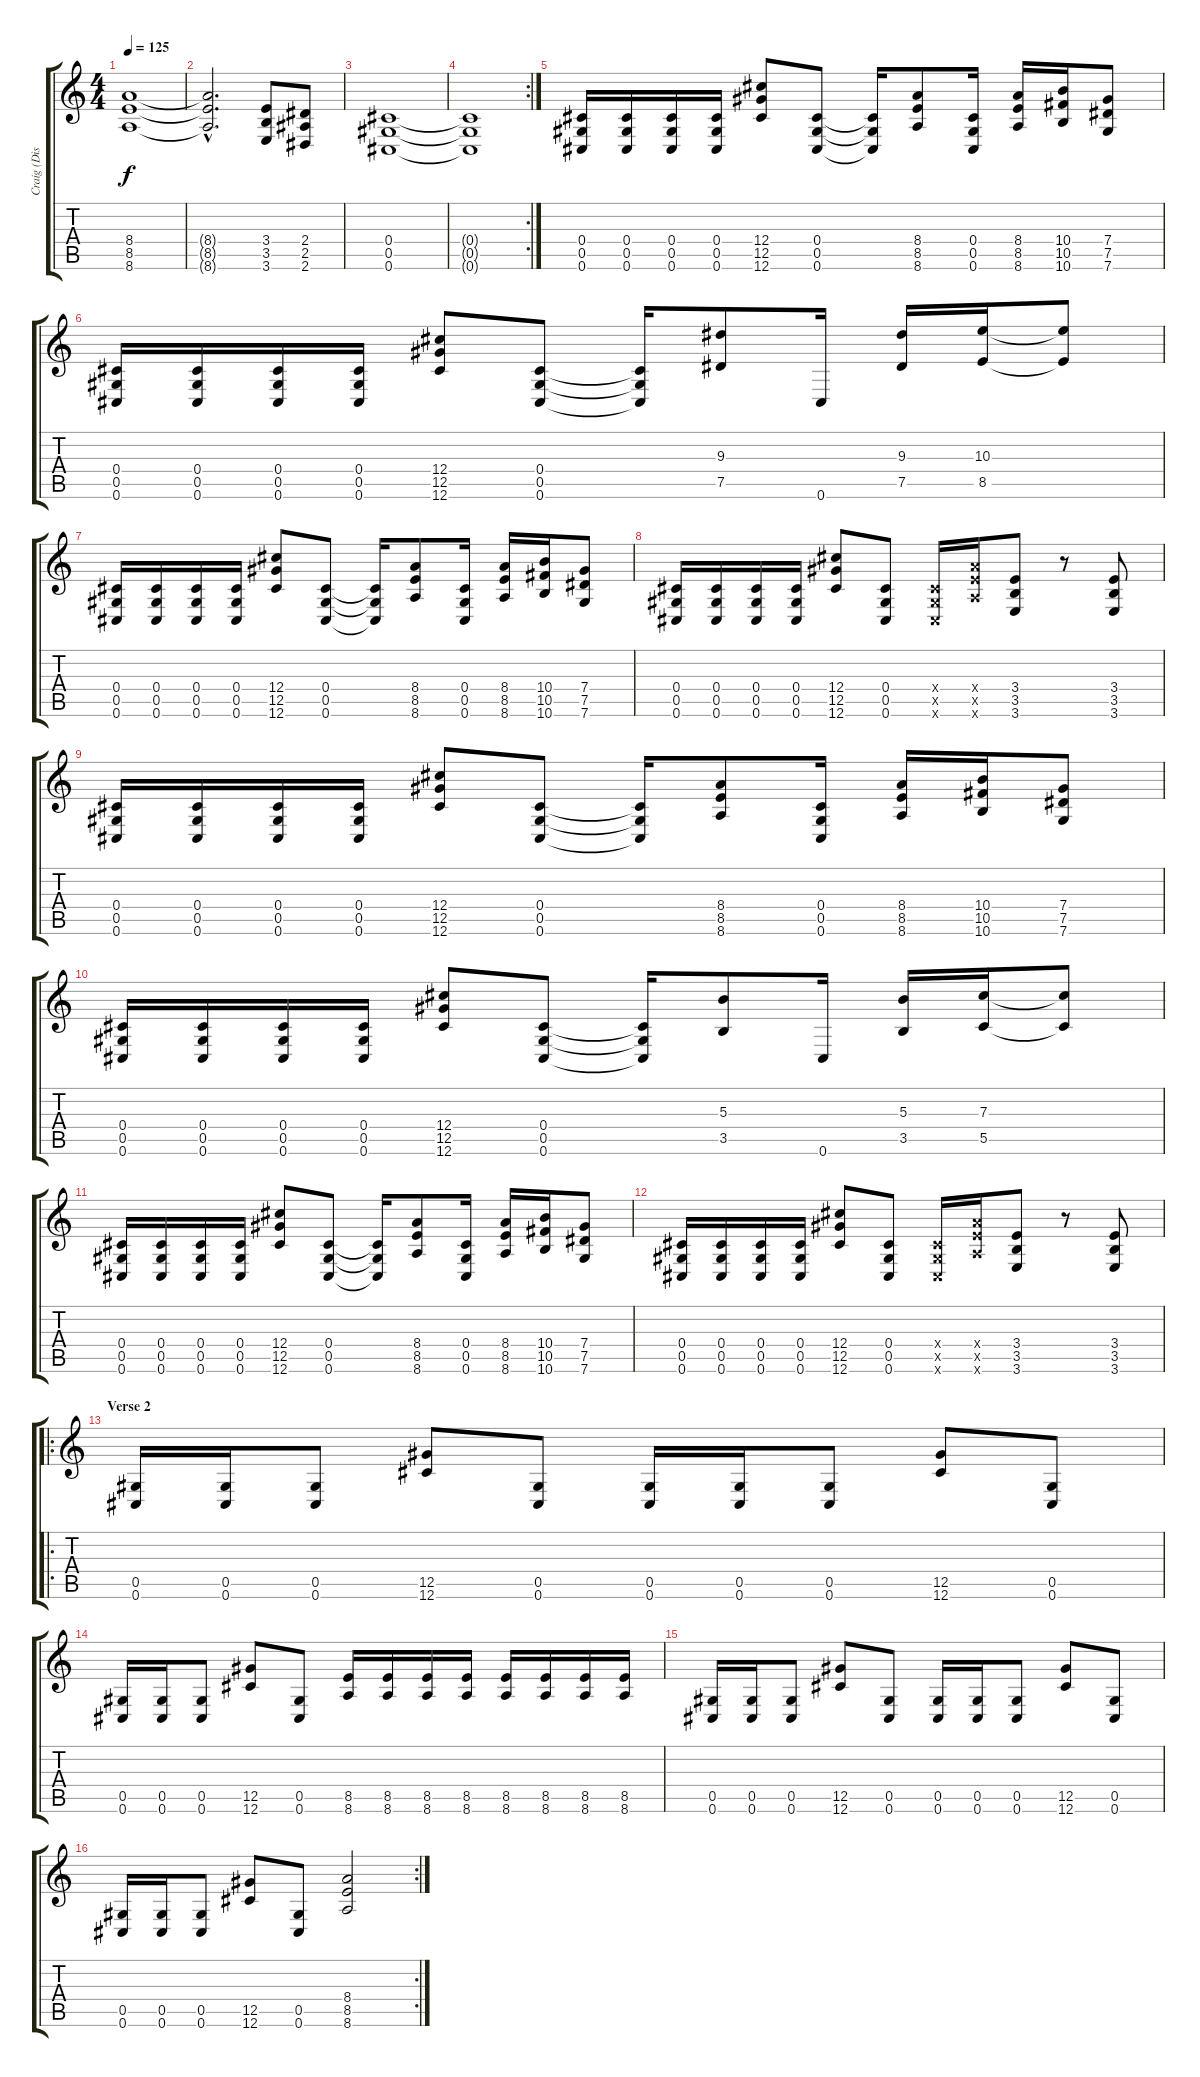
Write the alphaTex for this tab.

\track ("Craig (Distortion)" "Craig (Dis") {instrument distortionguitar}
\staff {score tabs}
\tuning (Eb4 Bb3 Gb3 Db3 Ab2 Db2) {hide}
\ts (4 4)
\tempo 125
\clef g2
\ks c
(8.4 8.5 8.6).1{dy f} |
(8.4{hac t} 8.5{hac t} 8.6{hac t}).2{d} (3.4 3.5 3.6).8 (2.4 2.5 2.6).8 |
(0.4 0.5 0.6).1 |
\rc 2
(0.4{t} 0.5{t} 0.6{t}).1 |
(0.4 0.5 0.6).16 (0.4 0.5 0.6).16 (0.4 0.5 0.6).16 (0.4 0.5 0.6).16 (12.4 12.5 12.6).8 (0.4 0.5 0.6).8 (0.4{t} 0.5{t} 0.6{t}).16 (8.4 8.5 8.6).8 (0.4 0.5 0.6).16 (8.4 8.5 8.6).16 (10.4 10.5 10.6).16 (7.4 7.5 7.6).8 |
(0.4 0.5 0.6).16 (0.4 0.5 0.6).16 (0.4 0.5 0.6).16 (0.4 0.5 0.6).16 (12.4 12.5 12.6).8 (0.4 0.5 0.6).8 (0.4{t} 0.5{t} 0.6{t}).16 (9.3 7.5).8 0.6.16 (9.3 7.5).16 (10.3 8.5).16 (10.3{t} 8.5{t}).8 |
(0.4 0.5 0.6).16 (0.4 0.5 0.6).16 (0.4 0.5 0.6).16 (0.4 0.5 0.6).16 (12.4 12.5 12.6).8 (0.4 0.5 0.6).8 (0.4{t} 0.5{t} 0.6{t}).16 (8.4 8.5 8.6).8 (0.4 0.5 0.6).16 (8.4 8.5 8.6).16 (10.4 10.5 10.6).16 (7.4 7.5 7.6).8 |
(0.4 0.5 0.6).16 (0.4 0.5 0.6).16 (0.4 0.5 0.6).16 (0.4 0.5 0.6).16 (12.4 12.5 12.6).8 (0.4 0.5 0.6).8 (0.4{x} 0.5{x} 0.6{x}).16 (8.4{x} 8.5{x} 8.6{x}).16 (3.4 3.5 3.6).8 r.8 (3.4 3.5 3.6).8 |
(0.4 0.5 0.6).16 (0.4 0.5 0.6).16 (0.4 0.5 0.6).16 (0.4 0.5 0.6).16 (12.4 12.5 12.6).8 (0.4 0.5 0.6).8 (0.4{t} 0.5{t} 0.6{t}).16 (8.4 8.5 8.6).8 (0.4 0.5 0.6).16 (8.4 8.5 8.6).16 (10.4 10.5 10.6).16 (7.4 7.5 7.6).8 |
(0.4 0.5 0.6).16 (0.4 0.5 0.6).16 (0.4 0.5 0.6).16 (0.4 0.5 0.6).16 (12.4 12.5 12.6).8 (0.4 0.5 0.6).8 (0.4{t} 0.5{t} 0.6{t}).16 (5.3 3.5).8 0.6.16 (5.3 3.5).16 (7.3 5.5).16 (7.3{t} 5.5{t}).8 |
(0.4 0.5 0.6).16 (0.4 0.5 0.6).16 (0.4 0.5 0.6).16 (0.4 0.5 0.6).16 (12.4 12.5 12.6).8 (0.4 0.5 0.6).8 (0.4{t} 0.5{t} 0.6{t}).16 (8.4 8.5 8.6).8 (0.4 0.5 0.6).16 (8.4 8.5 8.6).16 (10.4 10.5 10.6).16 (7.4 7.5 7.6).8 |
(0.4 0.5 0.6).16 (0.4 0.5 0.6).16 (0.4 0.5 0.6).16 (0.4 0.5 0.6).16 (12.4 12.5 12.6).8 (0.4 0.5 0.6).8 (0.4{x} 0.5{x} 0.6{x}).16 (8.4{x} 8.5{x} 8.6{x}).16 (3.4 3.5 3.6).8 r.8 (3.4 3.5 3.6).8 |
\ro
\section ("" "Verse 2")
(0.5 0.6).16 (0.5 0.6).16 (0.5 0.6).8 (12.5 12.6).8 (0.5 0.6).8 (0.5 0.6).16 (0.5 0.6).16 (0.5 0.6).8 (12.5 12.6).8 (0.5 0.6).8 |
(0.5 0.6).16 (0.5 0.6).16 (0.5 0.6).8 (12.5 12.6).8 (0.5 0.6).8 (8.5 8.6).16 (8.5 8.6).16 (8.5 8.6).16 (8.5 8.6).16 (8.5 8.6).16 (8.5 8.6).16 (8.5 8.6).16 (8.5 8.6).16 |
(0.5 0.6).16 (0.5 0.6).16 (0.5 0.6).8 (12.5 12.6).8 (0.5 0.6).8 (0.5 0.6).16 (0.5 0.6).16 (0.5 0.6).8 (12.5 12.6).8 (0.5 0.6).8 |
\rc 2
(0.5 0.6).16 (0.5 0.6).16 (0.5 0.6).8 (12.5 12.6).8 (0.5 0.6).8 (8.4 8.5 8.6).2
